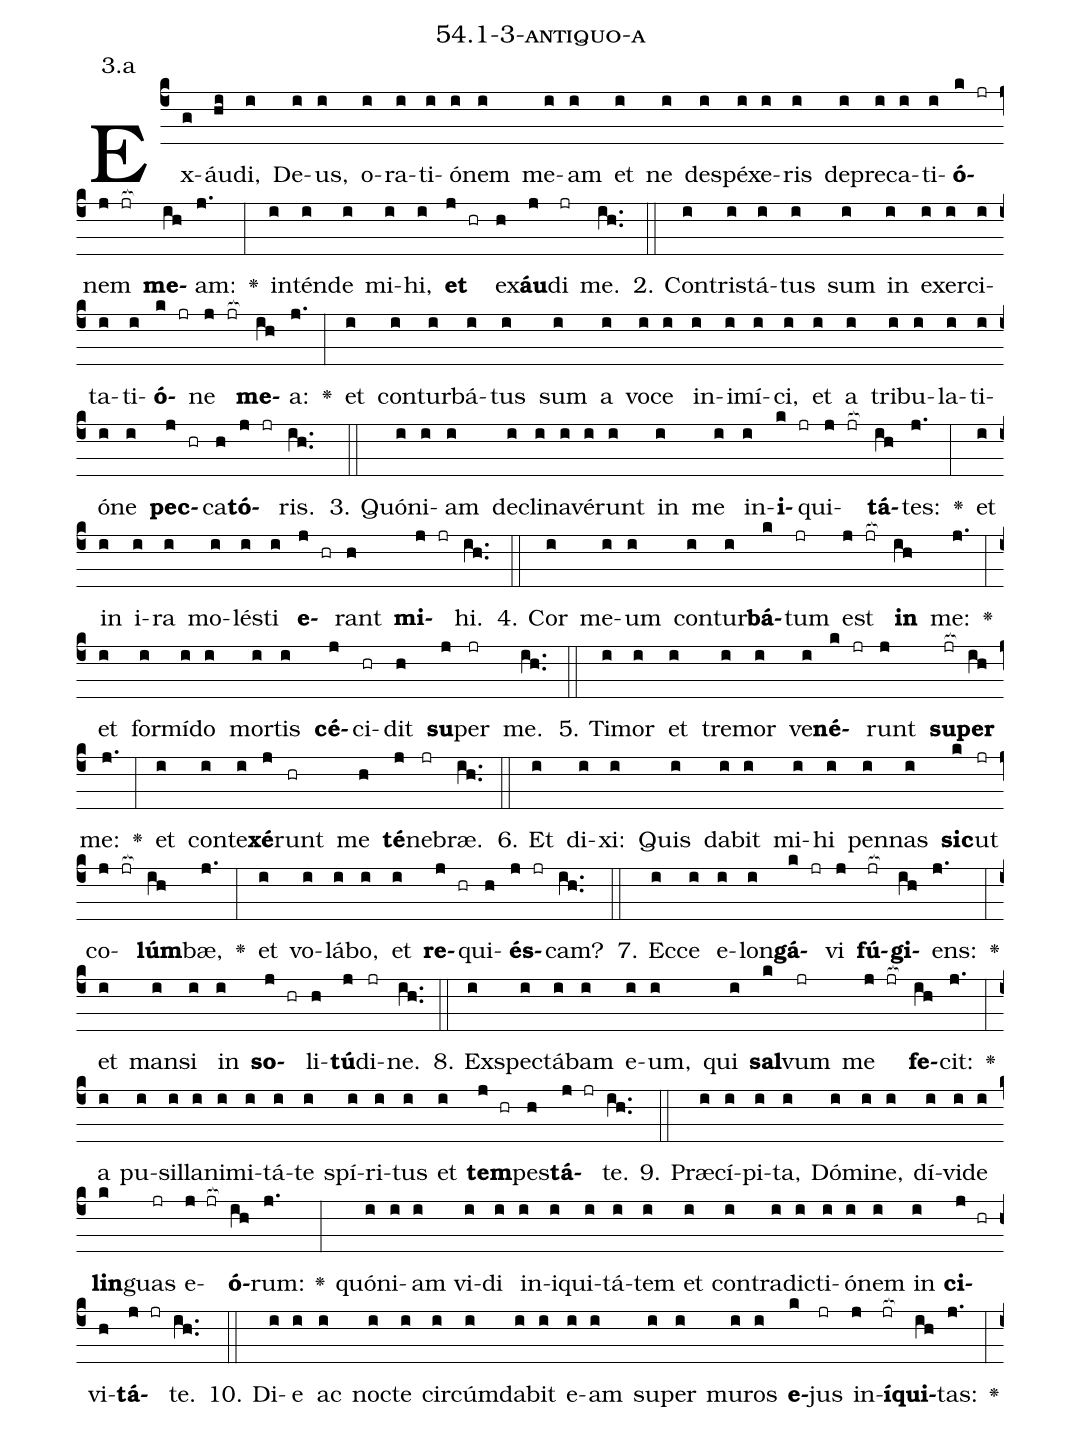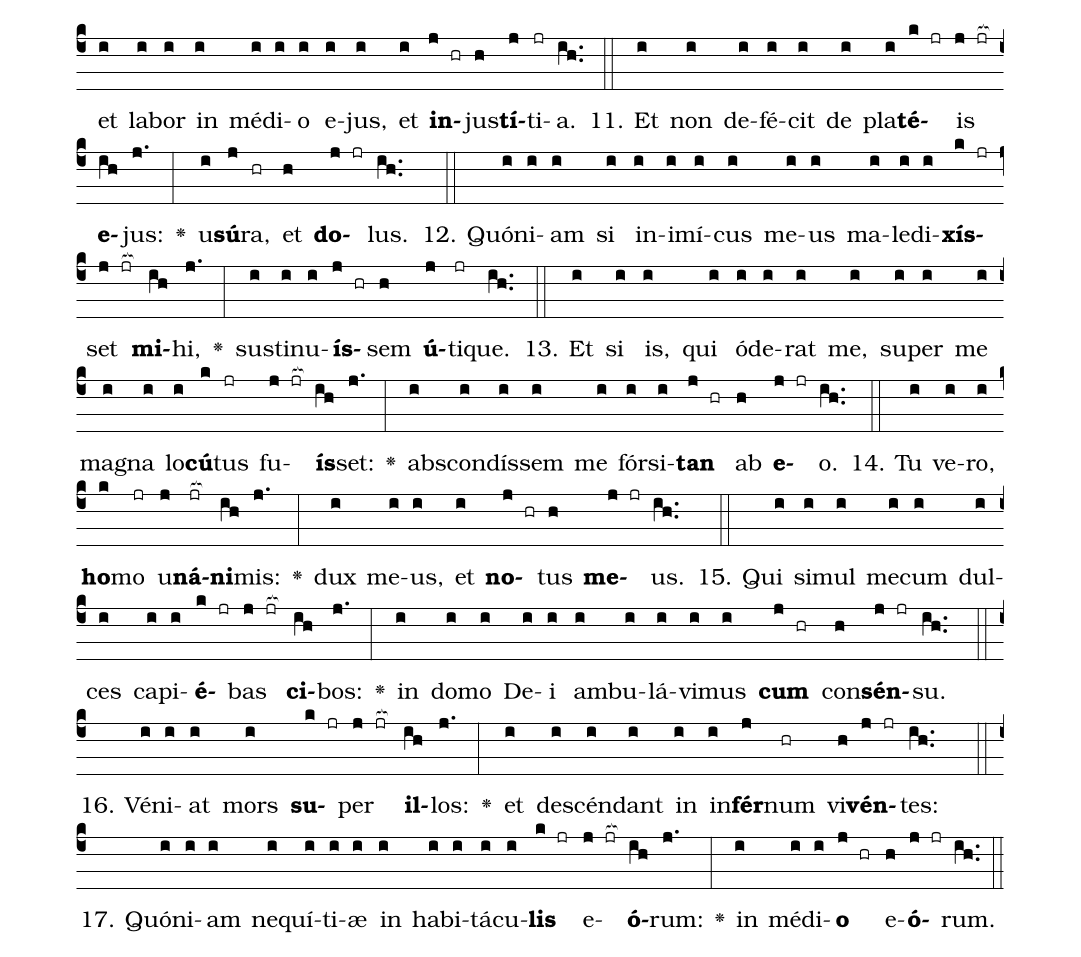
name: 54.1-3-antiquo-a;
annotation: 3.a;
%%
(c4)Ex(g)áu(hi)di,(i) De(i)us,(i) o(i)ra(i)ti(i)ó(i)nem(i) me(i)am(i) et(i) ne(i) de(i)spé(i)xe(i)ris(i) de(i)pre(i)ca(i)ti(i)<b>ó</b>(k jr)nem(j jr[ocb:1{]) <b>me</b>(ih[ocb:0}])am:(j.) <v>\greheightstar</v>(:) in(i)tén(i)de(i) mi(i)hi,(i) <b>et</b>(j hr) ex(h)<b>áu</b>(j)di(jr) me.(ih..) (::)
2. Con(i)tris(i)tá(i)tus(i) sum(i) in(i) ex(i)er(i)ci(i)ta(i)ti(i)<b>ó</b>(k jr)ne(j jr[ocb:1{]) <b>me</b>(ih[ocb:0}])a:(j.) <v>\greheightstar</v>(:) et(i) con(i)tur(i)bá(i)tus(i) sum(i) a(i) vo(i)ce(i) in(i)i(i)mí(i)ci,(i) et(i) a(i) tri(i)bu(i)la(i)ti(i)ó(i)ne(i) <b>pec</b>(j hr)ca(h)<b>tó</b>(j jr)ris.(ih..) (::)
3. Quón(i)i(i)am(i) de(i)cli(i)na(i)vé(i)runt(i) in(i) me(i) in(i)<b>i</b>(k jr)qui(j jr[ocb:1{])<b>tá</b>(ih[ocb:0}])tes:(j.) <v>\greheightstar</v>(:) et(i) in(i) i(i)ra(i) mo(i)lés(i)ti(i) <b>e</b>(j hr)rant(h) <b>mi</b>(j jr)hi.(ih..) (::)
4. Cor(i) me(i)um(i) con(i)tur(i)<b>bá</b>(k)tum(jr) est(j jr[ocb:1{]) <b>in</b>(ih[ocb:0}]) me:(j.) <v>\greheightstar</v>(:) et(i) for(i)mí(i)do(i) mor(i)tis(i) <b>cé</b>(j)ci(hr)dit(h) <b>su</b>(j)per(jr) me.(ih..) (::)
5. Ti(i)mor(i) et(i) tre(i)mor(i) ve(i)<b>né</b>(k jr)runt(j) <b>su</b>(jr[ocb:1{])<b>per</b>(ih[ocb:0}]) me:(j.) <v>\greheightstar</v>(:) et(i) con(i)te(i)<b>xé</b>(j)runt(hr) me(h) <b>té</b>(j)ne(jr)bræ.(ih..) (::)
6. Et(i) di(i)xi:(i) Quis(i) da(i)bit(i) mi(i)hi(i) pen(i)nas(i) <b>sic</b>(k)ut(jr) co(j jr[ocb:1{])<b>lúm</b>(ih[ocb:0}])bæ,(j.) <v>\greheightstar</v>(:) et(i) vo(i)lá(i)bo,(i) et(i) <b>re</b>(j hr)qui(h)<b>és</b>(j jr)cam?(ih..) (::)
7. Ec(i)ce(i) e(i)lon(i)<b>gá</b>(k jr)vi(j) <b>fú</b>(jr[ocb:1{])<b>gi</b>(ih[ocb:0}])ens:(j.) <v>\greheightstar</v>(:) et(i) man(i)si(i) in(i) <b>so</b>(j hr)li(h)<b>tú</b>(j)di(jr)ne.(ih..) (::)
8. Ex(i)spec(i)tá(i)bam(i) e(i)um,(i) qui(i) <b>sal</b>(k)vum(jr) me(j jr[ocb:1{]) <b>fe</b>(ih[ocb:0}])cit:(j.) <v>\greheightstar</v>(:) a(i) pu(i)sil(i)la(i)ni(i)mi(i)tá(i)te(i) spí(i)ri(i)tus(i) et(i) <b>tem</b>(j hr)pes(h)<b>tá</b>(j jr)te.(ih..) (::)
9. Præ(i)cí(i)pi(i)ta,(i) Dó(i)mi(i)ne,(i) dí(i)vi(i)de(i) <b>lin</b>(k)guas(jr) e(j jr[ocb:1{])<b>ó</b>(ih[ocb:0}])rum:(j.) <v>\greheightstar</v>(:) quón(i)i(i)am(i) vi(i)di(i) in(i)i(i)qui(i)tá(i)tem(i) et(i) con(i)tra(i)dic(i)ti(i)ó(i)nem(i) in(i) <b>ci</b>(j hr)vi(h)<b>tá</b>(j jr)te.(ih..) (::)
10. Di(i)e(i) ac(i) noc(i)te(i) cir(i)cúm(i)da(i)bit(i) e(i)am(i) su(i)per(i) mu(i)ros(i) <b>e</b>(k)jus(jr) in(j)<b>í</b>(jr[ocb:1{])<b>qui</b>(ih[ocb:0}])tas:(j.) <v>\greheightstar</v>(:) et(i) la(i)bor(i) in(i) mé(i)di(i)o(i) e(i)jus,(i) et(i) <b>in</b>(j hr)jus(h)<b>tí</b>(j)ti(jr)a.(ih..) (::)
11. Et(i) non(i) de(i)fé(i)cit(i) de(i) pla(i)<b>té</b>(k jr)is(j jr[ocb:1{]) <b>e</b>(ih[ocb:0}])jus:(j.) <v>\greheightstar</v>(:) u(i)<b>sú</b>(j)ra,(hr) et(h) <b>do</b>(j jr)lus.(ih..) (::)
12. Quón(i)i(i)am(i) si(i) in(i)i(i)mí(i)cus(i) me(i)us(i) ma(i)le(i)di(i)<b>xís</b>(k jr)set(j jr[ocb:1{]) <b>mi</b>(ih[ocb:0}])hi,(j.) <v>\greheightstar</v>(:) sus(i)ti(i)nu(i)<b>ís</b>(j hr)sem(h) <b>ú</b>(j)ti(jr)que.(ih..) (::)
13. Et(i) si(i) is,(i) qui(i) ó(i)de(i)rat(i) me,(i) su(i)per(i) me(i) ma(i)gna(i) lo(i)<b>cú</b>(k)tus(jr) fu(j jr[ocb:1{])<b>ís</b>(ih[ocb:0}])set:(j.) <v>\greheightstar</v>(:) abs(i)con(i)dís(i)sem(i) me(i) fór(i)si(i)<b>tan</b>(j hr) ab(h) <b>e</b>(j jr)o.(ih..) (::)
14. Tu(i) ve(i)ro,(i) <b>ho</b>(k)mo(jr) u(j)<b>ná</b>(jr[ocb:1{])<b>ni</b>(ih[ocb:0}])mis:(j.) <v>\greheightstar</v>(:) dux(i) me(i)us,(i) et(i) <b>no</b>(j hr)tus(h) <b>me</b>(j jr)us.(ih..) (::)
15. Qui(i) si(i)mul(i) me(i)cum(i) dul(i)ces(i) ca(i)pi(i)<b>é</b>(k jr)bas(j jr[ocb:1{]) <b>ci</b>(ih[ocb:0}])bos:(j.) <v>\greheightstar</v>(:) in(i) do(i)mo(i) De(i)i(i) am(i)bu(i)lá(i)vi(i)mus(i) <b>cum</b>(j hr) con(h)<b>sén</b>(j jr)su.(ih..) (::)
16. Vé(i)ni(i)at(i) mors(i) <b>su</b>(k jr)per(j jr[ocb:1{]) <b>il</b>(ih[ocb:0}])los:(j.) <v>\greheightstar</v>(:) et(i) de(i)scén(i)dant(i) in(i) in(i)<b>fér</b>(j)num(hr) vi(h)<b>vén</b>(j jr)tes:(ih..) (::)
17. Quón(i)i(i)am(i) ne(i)quí(i)ti(i)æ(i) in(i) ha(i)bi(i)tá(i)cu(i)<b>lis</b>(k jr) e(j jr[ocb:1{])<b>ó</b>(ih[ocb:0}])rum:(j.) <v>\greheightstar</v>(:) in(i) mé(i)di(i)<b>o</b>(j hr) e(h)<b>ó</b>(j jr)rum.(ih..) (::)
